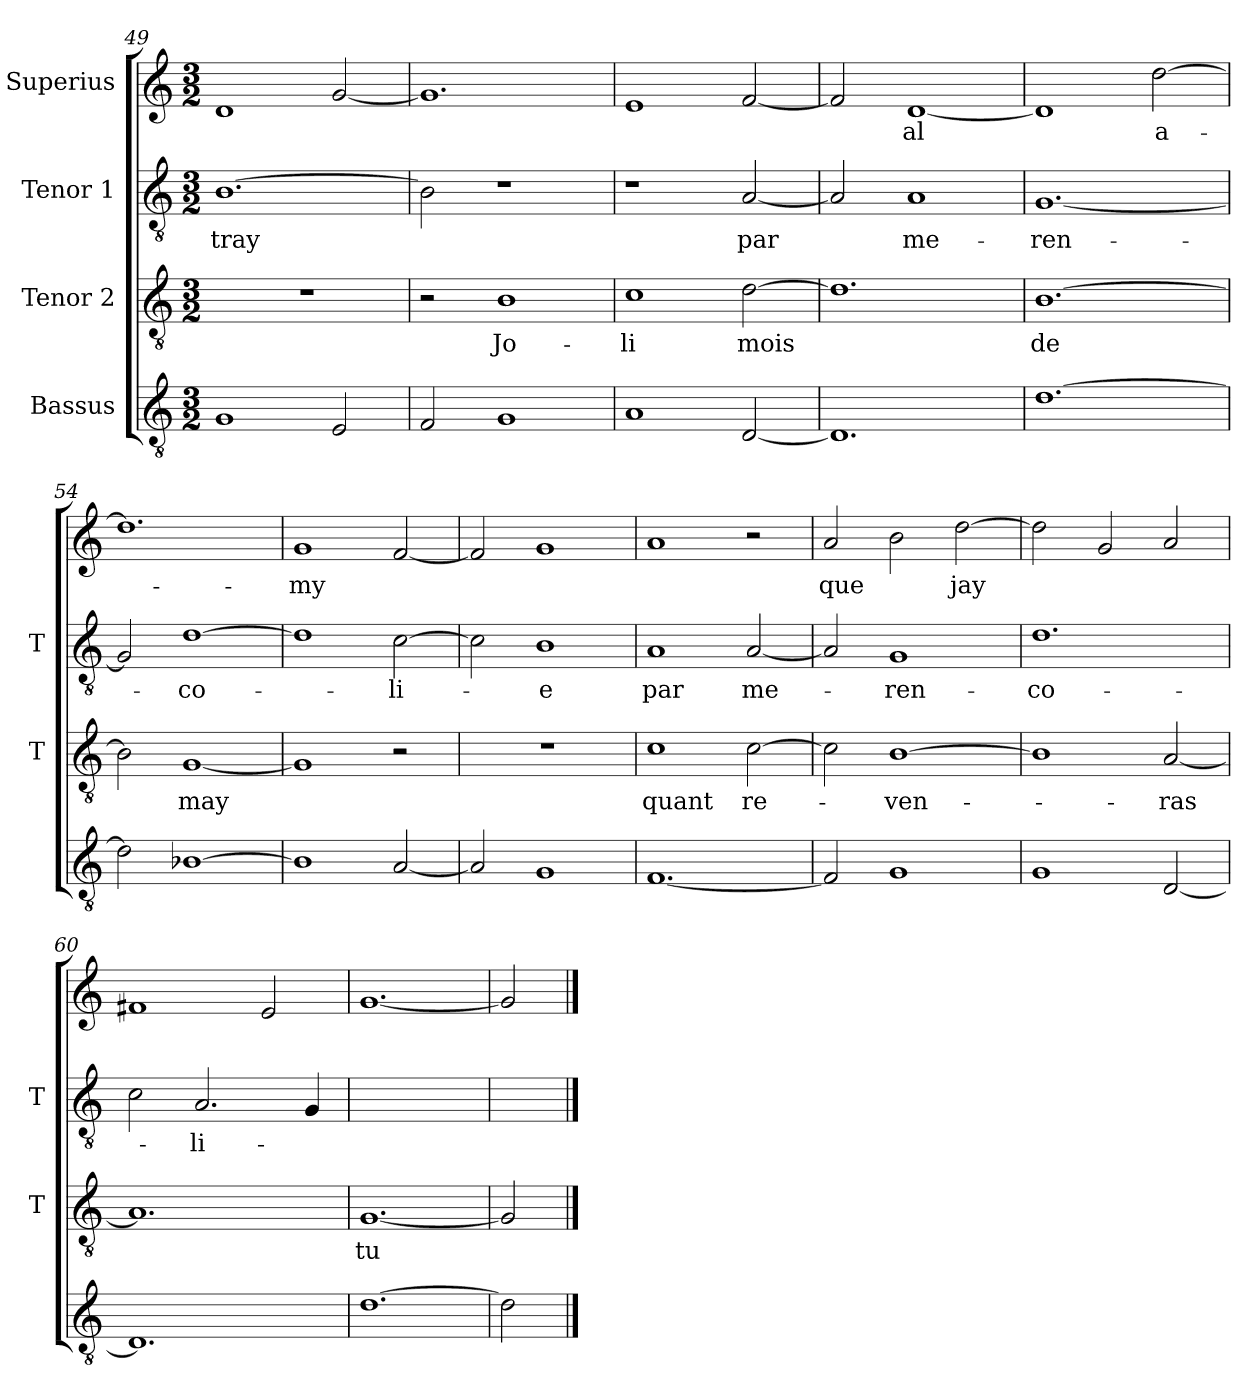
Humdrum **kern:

**kern	**kern	**text	**kern	**text	**kern	**text
*part4	*part3	*part3	*part2	*part2	*part1	*part1
*staff4	*staff3	*staff3	*staff2	*staff2	*staff1	*staff1
*I"Bassus	*I"Tenor 2	*	*I"Tenor 1	*	*I"Superius	*
*	*I'T	*	*I'T	*	*	*
*clefGv2	*clefGv2	*	*clefGv2	*	*clefG2	*
*M3/2	*M3/2	*	*M3/2	*	*M3/2	*
=49	=49	=49	=49	=49	=49	=49
1G	1.r	.	[1.B	-tray	1d	.
2E	.	.	.	.	[2g	.
=50	=50	=50	=50	=50	=50	=50
2F	2r	.	2B]	.	1.g]	.
1G	1B	Jo-	1r	.	.	.
=51	=51	=51	=51	=51	=51	=51
1A	1c	-li	1r	.	1e	.
[2D	[2d	-mois	[2A	-par	[2f	.
=52	=52	=52	=52	=52	=52	=52
1.D]	1.d]	.	2A]	.	2f]	.
.	.	.	1A	me-	[1d	-al
=53	=53	=53	=53	=53	=53	=53
[1.d	[1.B	-de	[1.G	-ren-	1d]	.
.	.	.	.	.	[2dd	a-
=54	=54	=54	=54	=54	=54	=54
2d]	2B]	.	2G]	.	1.dd]	.
[1B-X	[1G	-may	[1d	-co-	.	.
=55	=55	=55	=55	=55	=55	=55
1B-]	1G]	.	1d]	.	1g	-my
[2A	2r	.	[2c	-li-	[2f	.
=56	=56	=56	=56	=56	=56	=56
2A]	1.r	.	2c]	.	2f]	.
1G	.	.	1B	-e	1g	.
=57	=57	=57	=57	=57	=57	=57
[1.F	1c	-quant	1A	-par	1a	.
.	[2c	re-	[2A	me-	2r	.
=58	=58	=58	=58	=58	=58	=58
2F]	2c]	.	2A]	.	2a	-que
1G	[1B	-ven-	1G	-ren-	2b	.
.	.	.	.	.	[2dd	-jay
=59	=59	=59	=59	=59	=59	=59
1G	1B]	.	1.d	-co-	2dd]	.
.	.	.	.	.	2g	.
[2D	[2A	-ras	.	.	2a	.
=60	=60	=60	=60	=60	=60	=60
1.D]	1.A]	.	2c	.	1f#X	.
.	.	.	2.A	-li-	.	.
.	.	.	.	.	2e	.
.	.	.	4G	.	.	.
=61	=61	=61	=61	=61	=61	=61
[1.d	[1.G	-tu	1.ryy	.	[1.g	.
=62	=62	=62	=62	=62	=62	=62
2d]	2G]	.	2ryy	.	2g]	.
==	==	==	==	==	==	==
*-	*-	*-	*-	*-	*-	*-
